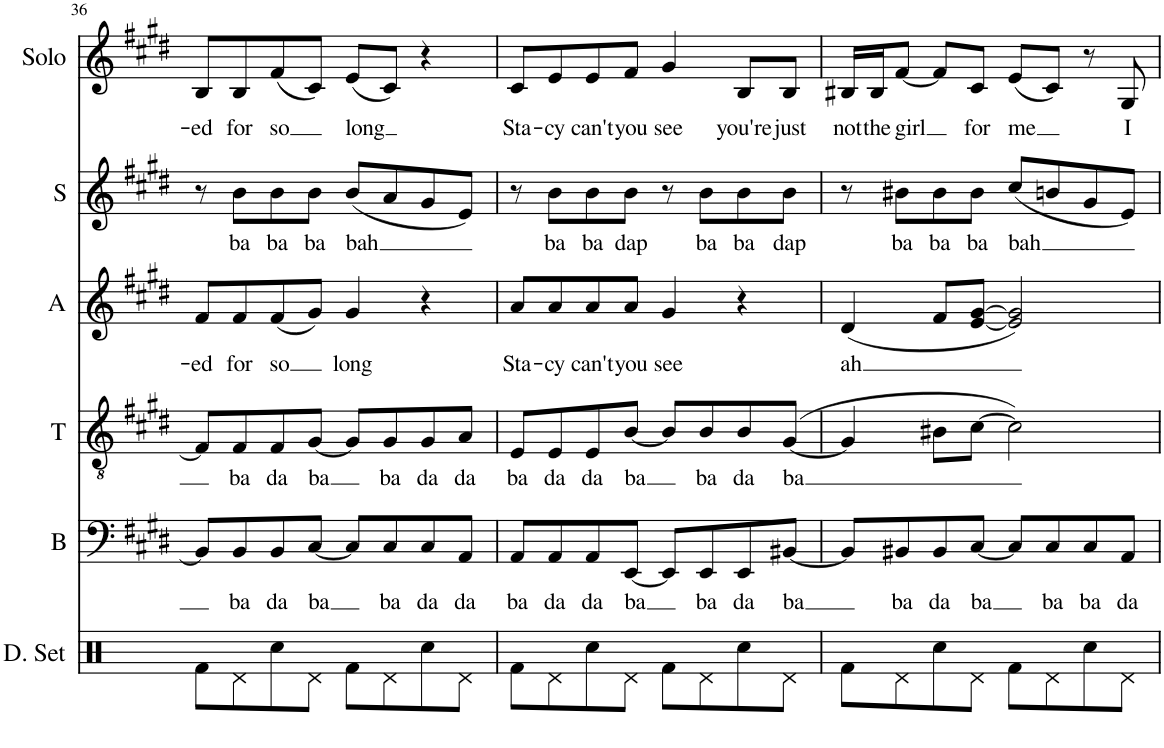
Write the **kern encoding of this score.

**kern	**kern	**text	**kern	**text	**kern	**text	**kern	**text	**kern	**text
*part6	*part5	*part5	*part4	*part4	*part3	*part3	*part2	*part2	*part1	*part1
*staff6	*staff5	*staff5	*staff4	*staff4	*staff3	*staff3	*staff2	*staff2	*staff1	*staff1
*I"Drumset	*I"Bass	*	*I"Tenor	*	*I"Alto	*	*I"Soprano	*	*I"Solo	*
*I'D. Set	*I'B	*	*I'T	*	*I'A	*	*I'S	*	*I'Solo	*
!!LO:PB:g=z
*clefX	*clefF4	*	*clefGv2	*	*clefG2	*	*clefG2	*	*clefG2	*
*k[]	*k[f#c#g#d#]	*	*k[f#c#g#d#]	*	*k[f#c#g#d#]	*	*k[f#c#g#d#]	*	*k[f#c#g#d#]	*
*M4/4	*M4/4	*	*M4/4	*	*M4/4	*	*M4/4	*	*M4/4	*
=36	=36	=36	=36	=36	=36	=36	=36	=36	=36	=36
!	!	!	!	!	!	!LO:LY:b	!	!	!	!LO:LY:b
8Rf\L	8BB/L]	.	8F#/L]	.	8f#/L	-ed	8r	.	8B/L	-ed
!	!	!LO:LY:b	!	!LO:LY:b	!	!LO:LY:b	!	!LO:LY:b	!	!LO:LY:b
8Rd\	8BB/	ba	8F#/	ba	8f#/	for	8b\L	ba	8B/	for
!	!	!LO:LY:b	!	!LO:LY:b	!	!LO:LY:b	!	!LO:LY:b	!	!LO:LY:b
8Rcc\	8BB/	da	8F#/	da	(8f#/	so	8b\	ba	(8f#/	so
!	!	!LO:LY:b	!	!LO:LY:b	!	!	!	!LO:LY:b	!	!
8Rd\J	[8C#/J	ba	[8G#/J	ba	8g#/J)	.	8b\J	ba	8c#/J)	.
!	!	!	!	!	!	!LO:LY:b	!	!LO:LY:b	!	!LO:LY:b
8Rf\L	8C#/L]	.	8G#/L]	.	4g#/	long	(8b/L	bah	(8e/L	long
!	!	!LO:LY:b	!	!LO:LY:b	!	!	!	!	!	!
8Rd\	8C#/	ba	8G#/	ba	.	.	8a/	.	8c#/J)	.
!	!	!LO:LY:b	!	!LO:LY:b	!	!	!	!	!	!
8Rcc\	8C#/	da	8G#/	da	4r	.	8g#/	.	4r	.
!	!	!LO:LY:b	!	!LO:LY:b	!	!	!	!	!	!
8Rd\J	8AA/J	da	8A/J	da	.	.	8e/J)	.	.	.
=37	=37	=37	=37	=37	=37	=37	=37	=37	=37	=37
!	!	!LO:LY:b	!	!LO:LY:b	!	!LO:LY:b	!	!	!	!LO:LY:b
8Rf\L	8AA/L	ba	8E/L	ba	8a/L	Sta-	8r	.	8c#/L	Sta-
!	!	!LO:LY:b	!	!LO:LY:b	!	!LO:LY:b	!	!LO:LY:b	!	!LO:LY:b
8Rd\	8AA/	da	8E/	da	8a/	-cy	8b\L	ba	8e/	-cy
!	!	!LO:LY:b	!	!LO:LY:b	!	!LO:LY:b	!	!LO:LY:b	!	!LO:LY:b
8Rcc\	8AA/	da	8E/	da	8a/	can't	8b\	ba	8e/	can't
!	!	!LO:LY:b	!	!LO:LY:b	!	!LO:LY:b	!	!LO:LY:b	!	!LO:LY:b
8Rd\J	[8EE/J	ba	[8B/J	ba	8a/J	you	8b\J	dap	8f#/J	you
!	!	!	!	!	!	!LO:LY:b	!	!	!	!LO:LY:b
8Rf\L	8EE/L]	.	8B/L]	.	4g#/	see	8r	.	4g#/	see
!	!	!LO:LY:b	!	!LO:LY:b	!	!	!	!LO:LY:b	!	!
8Rd\	8EE/	ba	8B/	ba	.	.	8b\L	ba	.	.
!	!	!LO:LY:b	!	!LO:LY:b	!	!	!	!LO:LY:b	!	!LO:LY:b
8Rcc\	8EE/	da	8B/	da	4r	.	8b\	ba	8B/L	you're
!	!	!LO:LY:b	!	!LO:LY:b	!	!	!	!LO:LY:b	!	!LO:LY:b
8Rd\J	[8BB#X/J	ba	([8G#/J	ba	.	.	8b\J	dap	8B/J	just
=38	=38	=38	=38	=38	=38	=38	=38	=38	=38	=38
!	!	!	!	!	!	!LO:LY:b	!	!	!	!LO:LY:b
8Rf\L	8BB#/L]	.	4G#/]	.	(4d#/	ah	8r	.	16B#X/LL	not
!	!	!	!	!	!	!	!	!	!	!LO:LY:b
.	.	.	.	.	.	.	.	.	16B#/J	the
!	!	!LO:LY:b	!	!	!	!	!	!LO:LY:b	!	!LO:LY:b
8Rd\	8BB#X/	ba	.	.	.	.	8b#X\L	ba	[8f#/J	girl
!	!	!LO:LY:b	!	!	!	!	!	!LO:LY:b	!	!
8Rcc\	8BB#/	da	8B#X\L	.	8f#/L	.	8b#\	ba	8f#/L]	.
!	!	!LO:LY:b	!	!	!	!	!	!LO:LY:b	!	!LO:LY:b
8Rd\J	[8C#/J	ba	[8c#\J	.	[8e/ [8g#/J	.	8b#\J	ba	8c#/J	for
!	!	!	!	!	!	!	!	!LO:LY:b	!	!LO:LY:b
8Rf\L	8C#/L]	.	2c#\])	.	2e/] 2g#/])	.	(8cc#/L	bah	(8e/L	me
!	!	!LO:LY:b	!	!	!	!	!	!	!	!
8Rd\	8C#/	ba	.	.	.	.	8bn/	.	8c#/J)	.
!	!	!LO:LY:b	!	!	!	!	!	!	!	!
8Rcc\	8C#/	ba	.	.	.	.	8g#/	.	8r	.
!	!	!LO:LY:b	!	!	!	!	!	!	!	!LO:LY:b
8Rd\J	8AA/J	da	.	.	.	.	8e/J)	.	8G#/	I
=	=	=	=	=	=	=	=	=	=	=
*-	*-	*-	*-	*-	*-	*-	*-	*-	*-	*-
